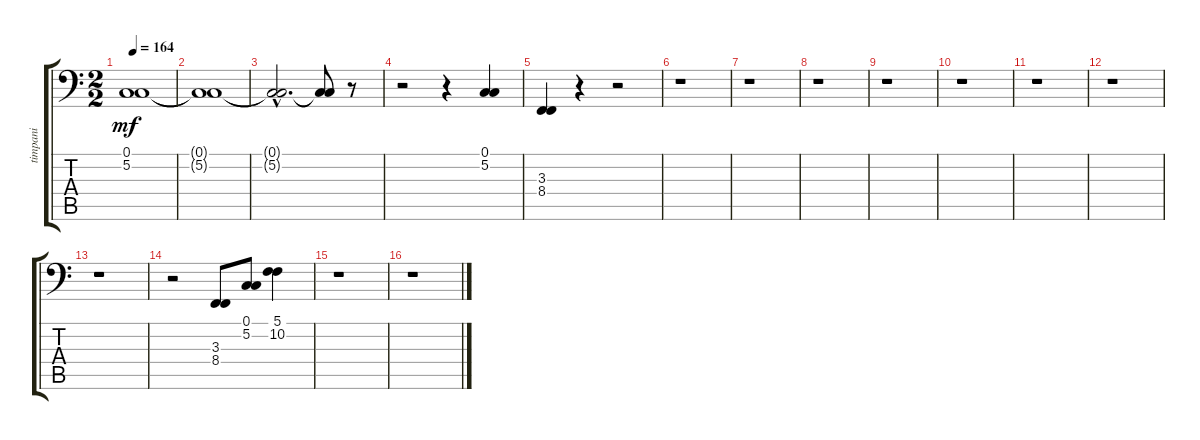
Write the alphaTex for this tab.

\track ("timpani" "timpani") {instrument timpani}
\staff {score tabs}
\tuning (C3 G2 D2 A1 E1 B0) {hide}
\ts (2 2)
\tempo 164
\clef f4
\ks c
(0.1{t} 5.2{t}).1{dy mf} |
(0.1{t} 5.2{t}).1 |
(0.1{hac t} 5.2{hac t}).2{d} (0.1{t} 5.2{t}).8 r.8 |
r.2 r.4 (0.1 5.2).4 |
(3.3 8.4).4 r.4 r.2 |
r.1 |
r.1 |
r.1 |
r.1 |
r.1 |
r.1 |
r.1 |
r.1 |
r.2 (3.3 8.4).8 (0.1 5.2).8 (5.1 10.2).4 |
r.1 |
r.1
